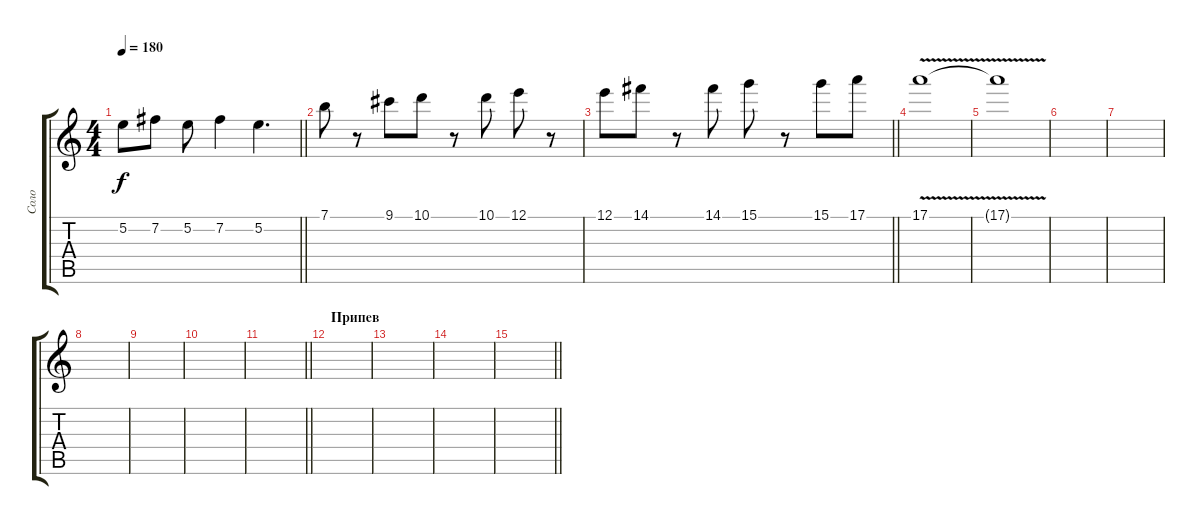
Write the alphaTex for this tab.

\track ("Соло" "Соло") {instrument distortionguitar}
\staff {score tabs}
\tuning (E4 B3 G3 D3 A2 E2) {hide}
\ts (4 4)
\tempo 180
\clef g2
\barLineRight lightlight
\ks c
5.2.8{dy f} 7.2.8 5.2.8 7.2.4 5.2.4{d} |
7.1.8 r.8 9.1.8 10.1.8 r.8 10.1.8 12.1.8 r.8 |
\barLineRight lightlight
12.1.8 14.1.8 r.8 14.1.8 15.1.8 r.8 15.1.8 17.1.8 |
\section ("" " ")
17.1{v}.1 |
17.1{t}.1 |
|
|
|
|
|
\barLineRight lightlight
|
\section ("" "Припев")
|
|
|
\barLineRight lightlight
